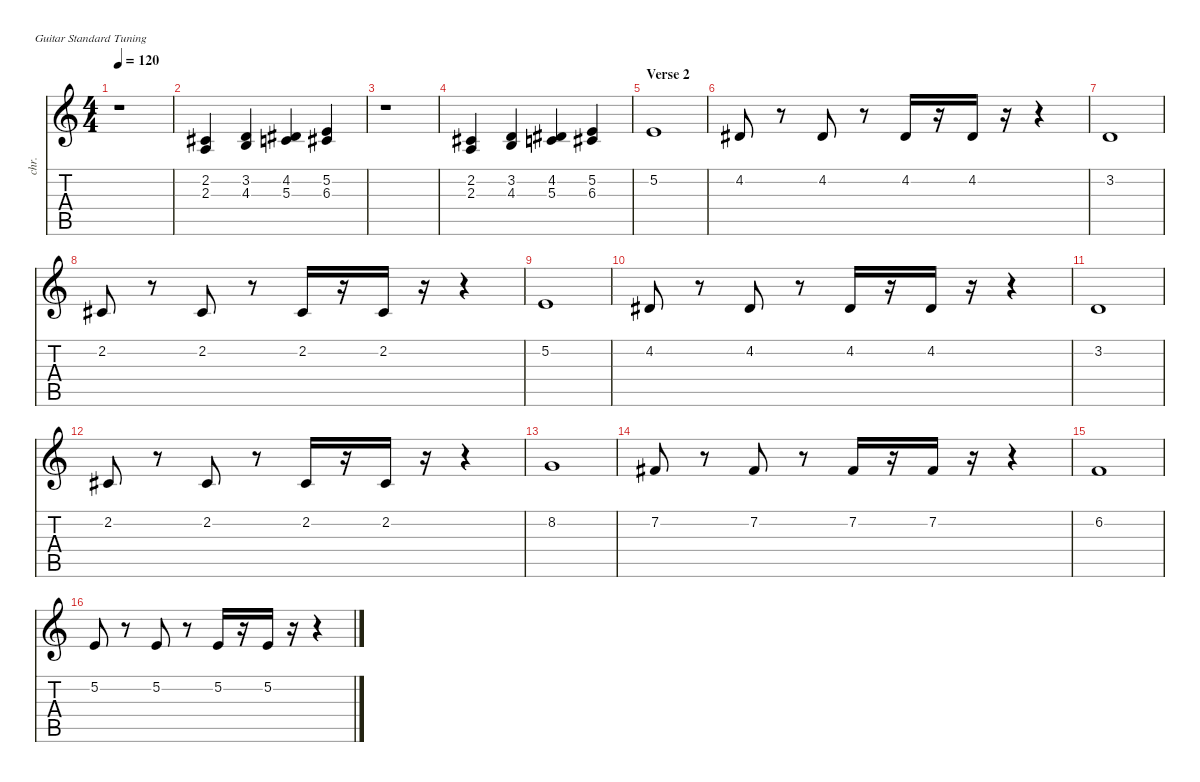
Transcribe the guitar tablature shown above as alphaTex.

\defaultSystemsLayout 4
\hideDynamics
\bracketExtendMode nobrackets
\otherSystemsTrackNameOrientation horizontal
\track ("Backing" "chr.") {instrument choiraahs}
\staff {score tabs}
\tuning (E4 B3 G3 D3 A2 E2)
\ts (4 4)
\tempo 120
\clef g2
\ks c
r.1{dy fff} |
(2.2{acc #} 2.3).4 (3.2 4.3).4 (4.2{acc #} 5.3).4 (5.2 6.3{acc #}).4 |
r.1 |
(2.2{acc #} 2.3).4 (3.2 4.3).4 (4.2{acc #} 5.3).4 (5.2 6.3{acc #}).4 |
\section ("" "Verse 2")
5.2.1 |
4.2{acc #}.8 r.8 4.2{acc #}.8 r.8 4.2{acc #}.16 r.16 4.2{acc #}.16 r.16 r.4 |
3.2.1 |
2.2{acc #}.8 r.8 2.2{acc #}.8 r.8 2.2{acc #}.16 r.16 2.2{acc #}.16 r.16 r.4 |
5.2.1 |
4.2{acc #}.8 r.8 4.2{acc #}.8 r.8 4.2{acc #}.16 r.16 4.2{acc #}.16 r.16 r.4 |
3.2.1 |
2.2{acc #}.8 r.8 2.2{acc #}.8 r.8 2.2{acc #}.16 r.16 2.2{acc #}.16 r.16 r.4 |
8.2.1 |
7.2{acc #}.8 r.8 7.2{acc #}.8 r.8 7.2{acc #}.16 r.16 7.2{acc #}.16 r.16 r.4 |
6.2.1 |
5.2.8 r.8 5.2.8 r.8 5.2.16 r.16 5.2.16 r.16 r.4
